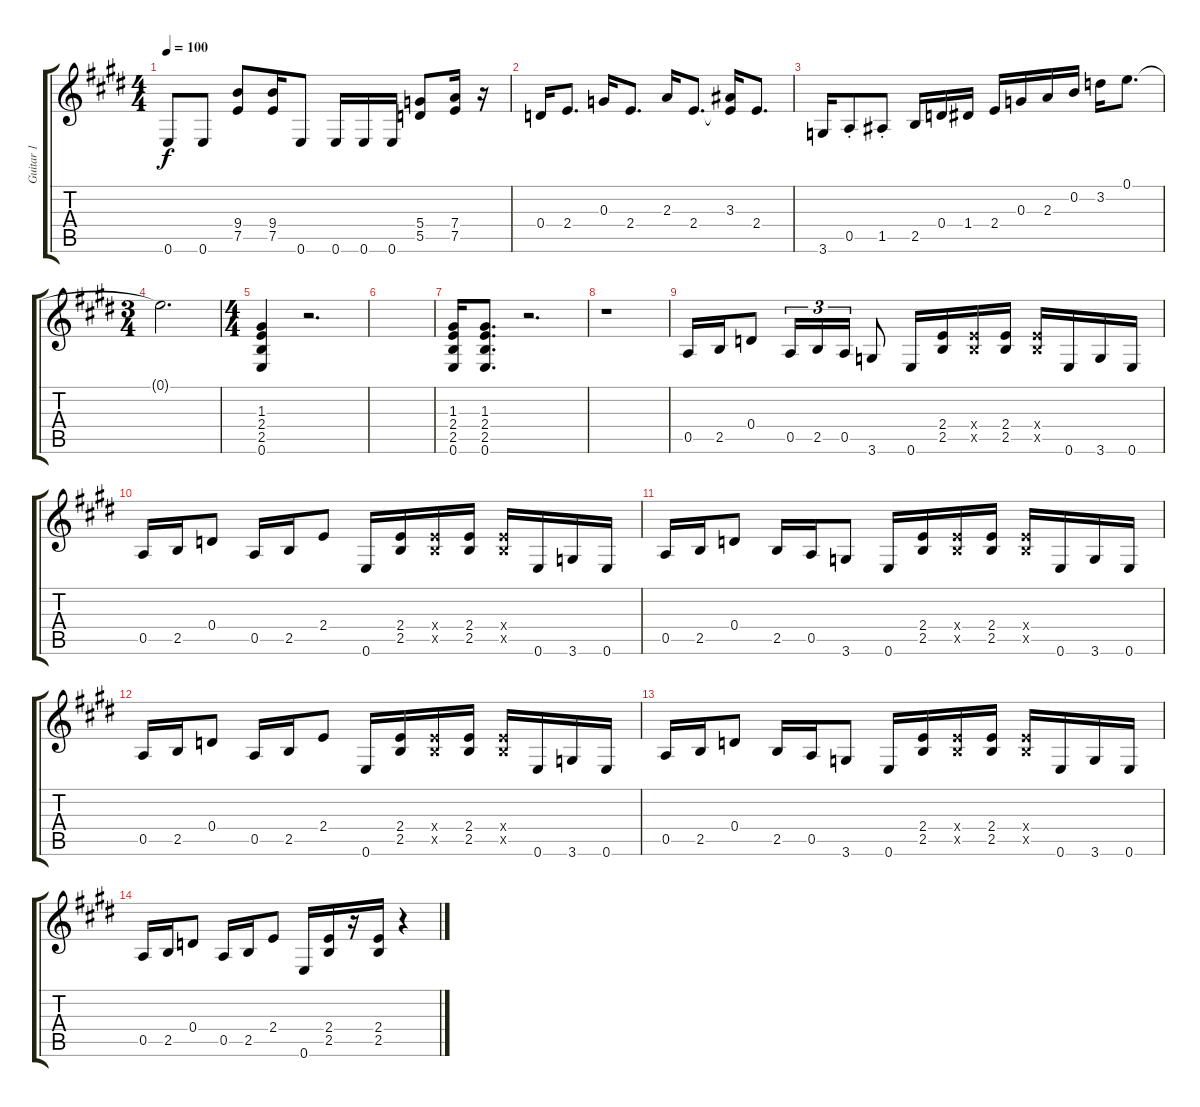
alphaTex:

\track ("Guitar 1" "Guitar 1") {instrument overdrivenguitar}
\staff {score tabs}
\tuning (E4 B3 G3 D3 A2 E2) {hide}
\ts (4 4)
\tempo 100
\clef g2
\ks e
0.6.8{dy f} 0.6.8 (9.4 7.5).8 (9.4 7.5).16 0.6.8 0.6.16 0.6.16 0.6.16 (5.4 5.5).8 (7.4 7.5).16 r.16 |
0.4.16 2.4.8{d} 0.3.16 2.4.8{d} 2.3.16 2.4.8{d} (3.3 2.4{t}).16 2.4.8{d} |
3.6.16 0.5{st}.8 1.5{st}.8 2.5.16 0.4.16 1.4.16 2.4.16 0.3.16 2.3.16 0.2.16 3.2.16 0.1.8{d} |
\ts (3 4)
0.1{t}.2{d} |
\ts (4 4)
(1.3 2.4 2.5 0.6).4 r.2{d} |
|
(1.3 2.4 2.5 0.6).16 (1.3 2.4 2.5 0.6).8{d} r.2{d} |
r.1 |
0.5.16 2.5.16 0.4.8 0.5.16{tu (3 2)} 2.5.16{tu (3 2)} 0.5.16{tu (3 2)} 3.6.8 0.6.16 (2.4 2.5).16 (2.4{x} 2.5{x}).16 (2.4 2.5).16 (2.4{x} 2.5{x}).16 0.6.16 3.6.16 0.6.16 |
0.5.16 2.5.16 0.4.8 0.5.16 2.5.16 2.4.8 0.6.16 (2.4 2.5).16 (2.4{x} 2.5{x}).16 (2.4 2.5).16 (2.4{x} 2.5{x}).16 0.6.16 3.6.16 0.6.16 |
0.5.16 2.5.16 0.4.8 2.5.16 0.5.16 3.6.8 0.6.16 (2.4 2.5).16 (2.4{x} 2.5{x}).16 (2.4 2.5).16 (2.4{x} 2.5{x}).16 0.6.16 3.6.16 0.6.16 |
0.5.16 2.5.16 0.4.8 0.5.16 2.5.16 2.4.8 0.6.16 (2.4 2.5).16 (2.4{x} 2.5{x}).16 (2.4 2.5).16 (2.4{x} 2.5{x}).16 0.6.16 3.6.16 0.6.16 |
0.5.16 2.5.16 0.4.8 2.5.16 0.5.16 3.6.8 0.6.16 (2.4 2.5).16 (2.4{x} 2.5{x}).16 (2.4 2.5).16 (2.4{x} 2.5{x}).16 0.6.16 3.6.16 0.6.16 |
0.5.16 2.5.16 0.4.8 0.5.16 2.5.16 2.4.8 0.6.16 (2.4 2.5).16 r.16 (2.4 2.5).16 r.4
